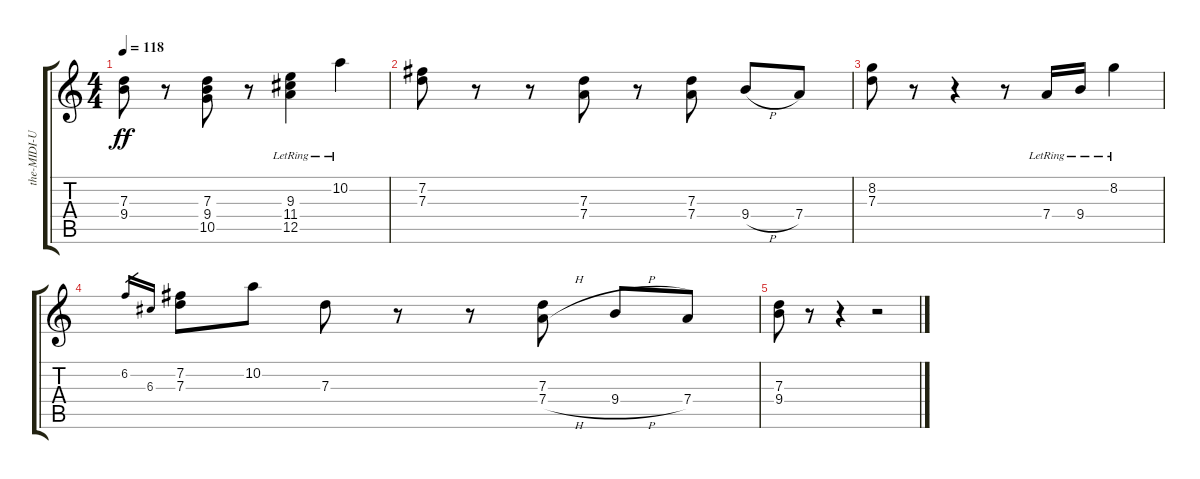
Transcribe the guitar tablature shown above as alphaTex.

\track ("the-MIDI-Universe@" "the-MIDI-U") {instrument electricguitarjazz}
\staff {score tabs}
\tuning (E4 B3 G3 D3 A2 E2) {hide}
\ts (4 4)
\tempo 118
\clef g2
\ks c
(7.3 9.4).8{dy ff} r.8 (7.3 9.4 10.5).8 r.8 (9.3{lr} 11.4{lr} 12.5{lr}).4 10.2{lr}.4 |
(7.2 7.3).8{volume 5} r.8 r.8 (7.3 7.4).8 r.8 (7.3 7.4).8 9.4{h}.8 7.4.8 |
(8.2 7.3).8 r.8 r.4 r.8 7.4{lr}.16 9.4{lr}.16 8.2{lr}.4 |
6.2.16{gr} 6.3.16{gr} (7.2 7.3).8{volume 3} 10.2.8 7.3.8 r.8 r.8 (7.3 7.4{h}).8 9.4{h}.8 7.4.8 |
(7.3 9.4).8 r.8 r.4 r.2
